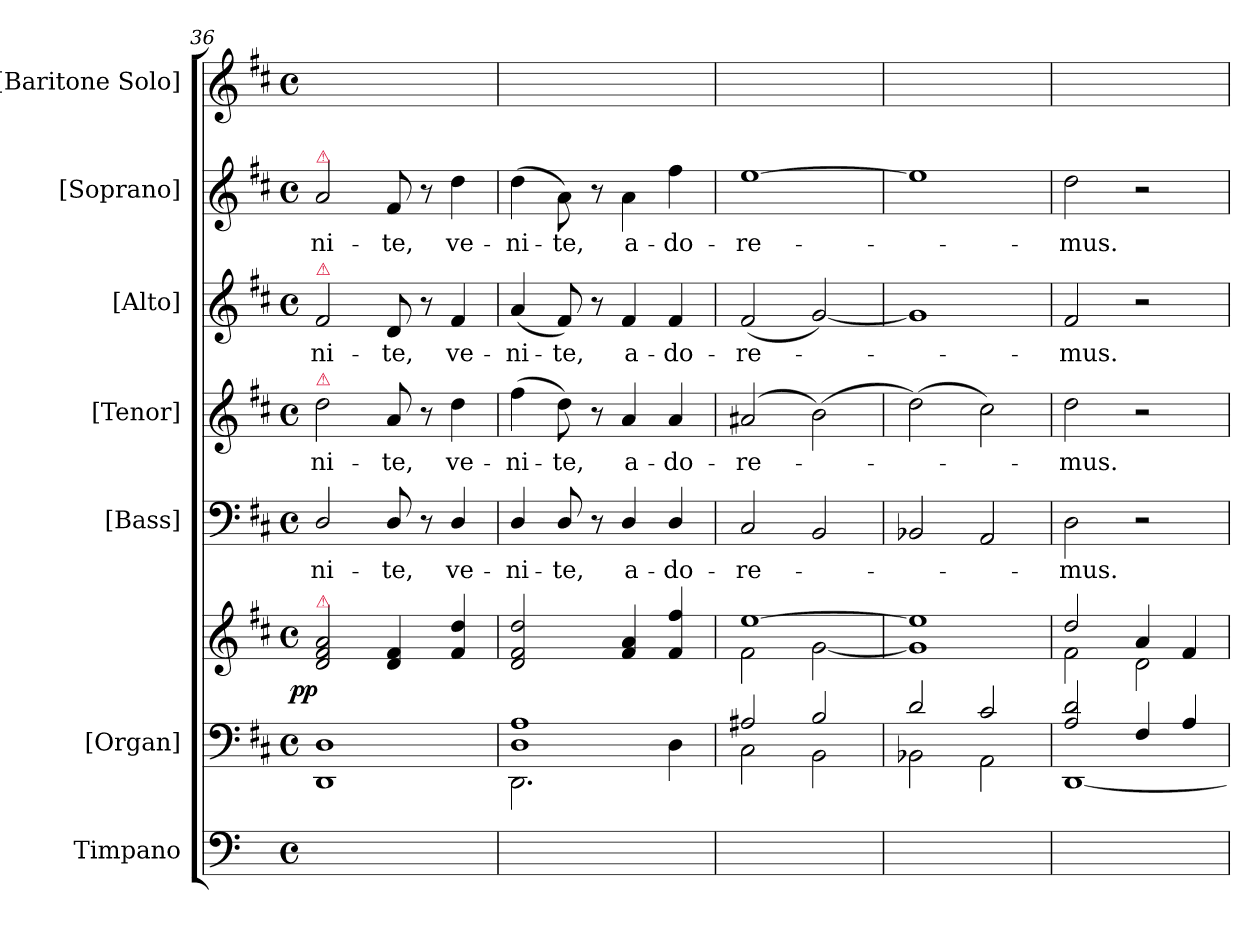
**kern	**kern	**kern	**dynam	**kern	**text	**kern	**text	**kern	**text	**kern	**text	**kern
*part7	*part6	*part6	*part6	*part5	*part5	*part4	*part4	*part3	*part3	*part2	*part2	*part1
*staff8	*staff7	*staff6	*staff6/7	*staff5	*staff5	*staff4	*staff4	*staff3	*staff3	*staff2	*staff2	*staff1
*I"Timpano	*I"[Organ]	*	*	*I"[Bass]	*	*I"[Tenor]	*	*I"[Alto]	*	*I"[Soprano]	*	*I"[Baritone Solo]
*I'Timp	*	*	*	*I'B	*	*I'T	*	*I'A	*	*I'S	*	*I'Bar
*clefF4	*clefF4	*clefG2	*	*clefF4	*	*clefG2	*	*clefG2	*	*clefG2	*	*clefG2
*	*	*	*	*	*	*ITrd7c12	*	*	*	*	*	*ITrd7c12
*	*k[f#c#]	*k[f#c#]	*	*k[f#c#]	*	*k[f#c#]	*	*k[f#c#]	*	*k[f#c#]	*	*k[f#c#]
*M4/4	*M4/4	*M4/4	*	*M4/4	*	*M4/4	*	*M4/4	*	*M4/4	*	*M4/4
*met(c)	*met(c)	*met(c)	*	*met(c)	*	*met(c)	*	*met(c)	*	*met(c)	*	*met(c)
=36	=36	=36	=36	=36	=36	=36	=36	=36	=36	=36	=36	=36
!	!	!	!	!	!	!	!	!	!	!LO:TX:a:color=crimson:t=⚠	!	!
!	!	!	!	!	!	!	!	!LO:TX:a:color=crimson:t=⚠	!	!	!	!
!	!	!	!	!	!	!LO:TX:a:color=crimson:t=⚠	!	!	!	!	!	!
!	!	!LO:TX:a:color=crimson:t=⚠	!	!	!	!	!	!	!	!	!	!
!	!	!	!LO:DY:rj	!	!	!	!	!	!	!	!	!
1ryy	1DD 1D	2d/ 2f#/ 2a/	pp	2D/	ni-	2d\	ni-	2f#/	ni-	2a/	ni-	1ryy
!	!	!	!	!	!LO:LY:i	!	!LO:LY:i	!	!LO:LY:i	!	!	!
.	.	4d/ 4f#/	.	8D/	-te,	8A/	-te,	8d/	-te,	8f#/	-te,	.
.	.	.	.	8r	.	8r	.	8r	.	8r	.	.
!	!	!	!	!	!LO:LY:i	!	!LO:LY:i	!	!LO:LY:i	!	!	!
.	.	4f#/ 4dd/	.	4D/	ve-	4d\	ve-	4f#/	ve-	4dd\	ve-	.
=37	=37	=37	=37	=37	=37	=37	=37	=37	=37	=37	=37	=37
*	*^	*	*	*	*	*	*	*	*	*	*	*
!	!	!	!	!	!	!LO:LY:i	!	!LO:LY:i	!	!LO:LY:i	!	!	!
1ryy	1D 1A	2.DD\	2d/ 2f#/ 2dd/	.	4D/	-ni-	(4f#\	-ni-	(4a/	-ni-	(4dd\	-ni-	1ryy
!	!	!	!	!	!	!LO:LY:i	!	!LO:LY:i	!	!LO:LY:i	!	!	!
.	.	.	.	.	8D/	-te,	8d\)	-te,	8f#/)	-te,	8a\)	-te,	.
.	.	.	.	.	8r	.	8r	.	8r	.	8r	.	.
!	!	!	!	!	!	!LO:LY:i	!	!LO:LY:i	!	!LO:LY:i	!	!	!
.	.	.	4f#/ 4a/	.	4D/	a-	4A/	a-	4f#/	a-	4a\	a-	.
!	!	!	!	!	!	!LO:LY:i	!	!LO:LY:i	!	!LO:LY:i	!	!	!
.	.	4D\	4f#/ 4ff#/	.	4D/	-do-	4A/	-do-	4f#/	-do-	4ff#\	-do-	.
=38	=38	=38	=38	=38	=38	=38	=38	=38	=38	=38	=38	=38	=38
*	*	*	*^	*	*	*	*	*	*	*	*	*	*
!	!	!	!	!	!	!	!LO:LY:i	!	!LO:LY:i	!	!LO:LY:i	!	!	!
1ryy	2A#X/	2C#\	[1ee	2f#\	.	2C#/	-re-	(2A#X/	-re-	(>2f#/	-re-	[1ee	-re-	1ryy
.	2B/	2BB\	.	[2g\	.	2BB/	.	(2B\)	.	[2g/)	.	.	.	.
=39	=39	=39	=39	=39	=39	=39	=39	=39	=39	=39	=39	=39	=39	=39
1ryy	2d/	2BB-X\	1ee]	1g]	.	2BB-X/	.	(2d\)	.	1g]	.	1ee]	.	1ryy
.	2c#/	2AA\	.	.	.	2AA/	.	2c#\)	.	.	.	.	.	.
=40	=40	=40	=40	=40	=40	=40	=40	=40	=40	=40	=40	=40	=40	=40
1ryy	2A/ 2d/	[1DD	2dd/	2f#\	.	2D\	-mus.	2d\	-mus.	2f#/	-mus.	2dd\	-mus.	1ryy
.	4F#/	.	4a/	2d\	.	2r	.	2r	.	2r	.	2r	.	.
.	4A/	.	4f#/	.	.	.	.	.	.	.	.	.	.	.
*	*v	*v	*	*	*	*	*	*	*	*	*	*	*	*
*	*	*v	*v	*	*	*	*	*	*	*	*	*	*
=	=	=	=	=	=	=	=	=	=	=	=	=
*-	*-	*-	*-	*-	*-	*-	*-	*-	*-	*-	*-	*-
